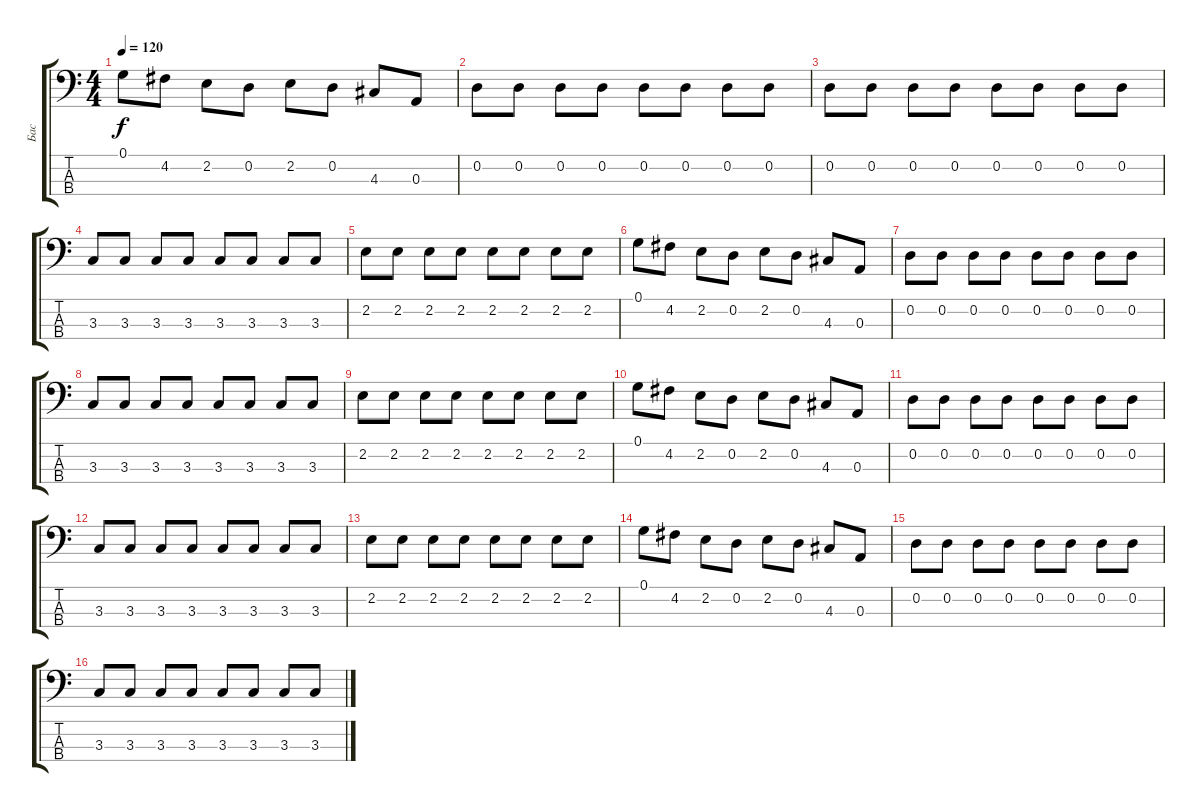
\track ("Бас" "Бас") {instrument electricbassfinger}
\staff {score tabs}
\tuning (G2 D2 A1 E1) {hide}
\ts (4 4)
\tempo 120
\clef f4
\ks c
0.1.8{dy f} 4.2.8 2.2.8 0.2.8 2.2.8 0.2.8 4.3.8 0.3.8 |
0.2.8 0.2.8 0.2.8 0.2.8 0.2.8 0.2.8 0.2.8 0.2.8 |
0.2.8 0.2.8 0.2.8 0.2.8 0.2.8 0.2.8 0.2.8 0.2.8 |
3.3.8 3.3.8 3.3.8 3.3.8 3.3.8 3.3.8 3.3.8 3.3.8 |
2.2.8 2.2.8 2.2.8 2.2.8 2.2.8 2.2.8 2.2.8 2.2.8 |
0.1.8 4.2.8 2.2.8 0.2.8 2.2.8 0.2.8 4.3.8 0.3.8 |
0.2.8 0.2.8 0.2.8 0.2.8 0.2.8 0.2.8 0.2.8 0.2.8 |
3.3.8 3.3.8 3.3.8 3.3.8 3.3.8 3.3.8 3.3.8 3.3.8 |
2.2.8 2.2.8 2.2.8 2.2.8 2.2.8 2.2.8 2.2.8 2.2.8 |
0.1.8 4.2.8 2.2.8 0.2.8 2.2.8 0.2.8 4.3.8 0.3.8 |
0.2.8 0.2.8 0.2.8 0.2.8 0.2.8 0.2.8 0.2.8 0.2.8 |
3.3.8 3.3.8 3.3.8 3.3.8 3.3.8 3.3.8 3.3.8 3.3.8 |
2.2.8 2.2.8 2.2.8 2.2.8 2.2.8 2.2.8 2.2.8 2.2.8 |
0.1.8 4.2.8 2.2.8 0.2.8 2.2.8 0.2.8 4.3.8 0.3.8 |
0.2.8 0.2.8 0.2.8 0.2.8 0.2.8 0.2.8 0.2.8 0.2.8 |
3.3.8 3.3.8 3.3.8 3.3.8 3.3.8 3.3.8 3.3.8 3.3.8
